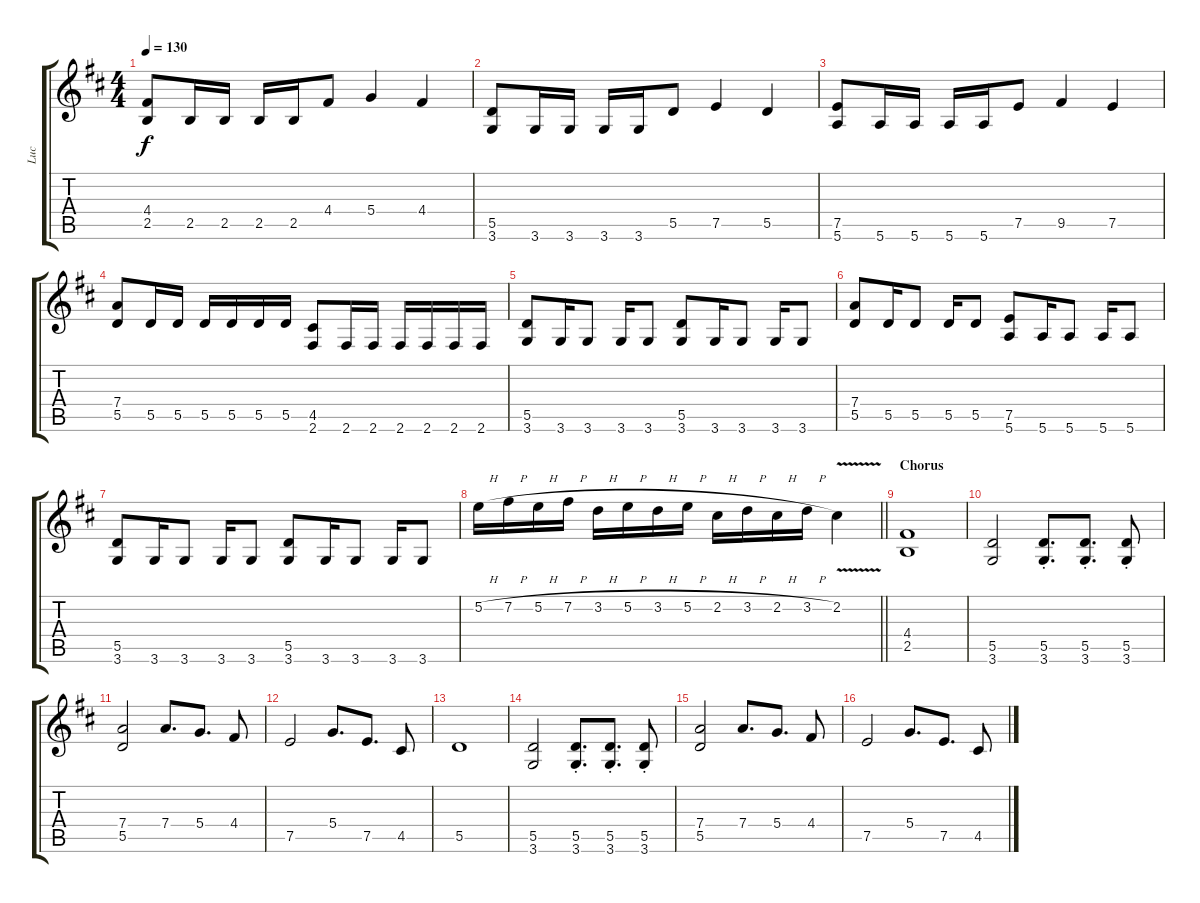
\track ("Luc" "Luc") {instrument distortionguitar}
\staff {score tabs}
\tuning (E4 B3 G3 D3 A2 E2) {hide}
\ts (4 4)
\tempo 130
\clef g2
\ks bminor
(4.4 2.5).8{dy f} 2.5.16 2.5.16 2.5.16 2.5.16 4.4.8 5.4.4 4.4.4 |
(5.5 3.6).8 3.6.16 3.6.16 3.6.16 3.6.16 5.5.8 7.5.4 5.5.4 |
(7.5 5.6).8 5.6.16 5.6.16 5.6.16 5.6.16 7.5.8 9.5.4 7.5.4 |
(7.4 5.5).8 5.5.16 5.5.16 5.5.16 5.5.16 5.5.16 5.5.16 (4.5 2.6).8 2.6.16 2.6.16 2.6.16 2.6.16 2.6.16 2.6.16 |
(5.5 3.6).8 3.6.16 3.6.8 3.6.16 3.6.8 (5.5 3.6).8 3.6.16 3.6.8 3.6.16 3.6.8 |
(7.4 5.5).8 5.5.16 5.5.8 5.5.16 5.5.8 (7.5 5.6).8 5.6.16 5.6.8 5.6.16 5.6.8 |
(5.5 3.6).8 3.6.16 3.6.8 3.6.16 3.6.8 (5.5 3.6).8 3.6.16 3.6.8 3.6.16 3.6.8 |
\barLineRight lightlight
5.2{h}.16 7.2{h}.16 5.2{h}.16 7.2{h}.16 3.2{h}.16 5.2{h}.16 3.2{h}.16 5.2{h}.16 2.2{h}.16 3.2{h}.16 2.2{h}.16 3.2{h}.16 2.2{v}.4 |
\section ("" "Chorus")
(4.4 2.5).1 |
(5.5 3.6).2 (5.5{st} 3.6{st}).8{d} (5.5{st} 3.6{st}).8{d} (5.5{st} 3.6{st}).8 |
(7.4 5.5).2 7.4.8{d} 5.4.8{d} 4.4.8 |
7.5.2 5.4.8{d} 7.5.8{d} 4.5.8 |
5.5.1 |
(5.5 3.6).2 (5.5{st} 3.6{st}).8{d} (5.5{st} 3.6{st}).8{d} (5.5{st} 3.6{st}).8 |
(7.4 5.5).2 7.4.8{d} 5.4.8{d} 4.4.8 |
7.5.2 5.4.8{d} 7.5.8{d} 4.5.8
